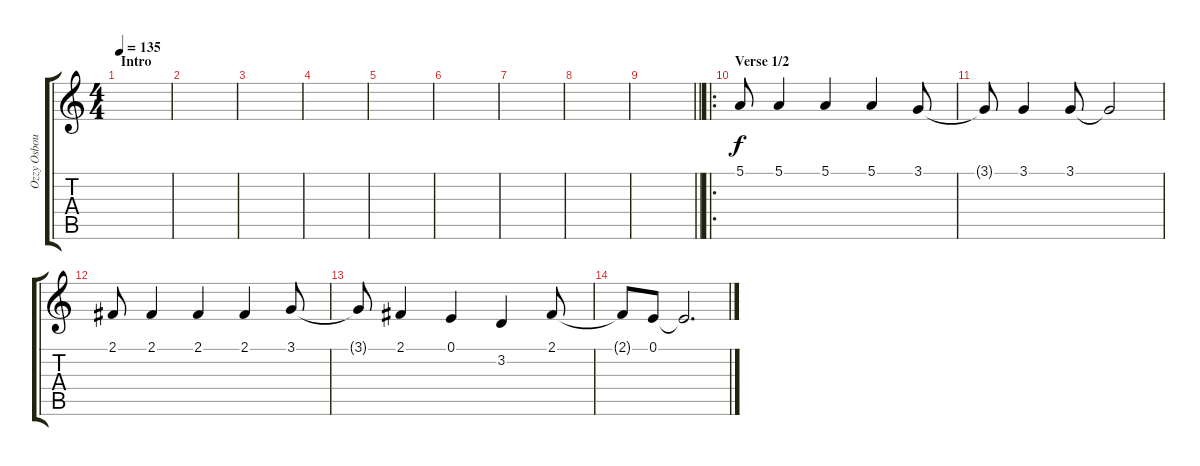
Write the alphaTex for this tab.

\track ("Ozzy Osbourne (vocal)" "Ozzy Osbou") {instrument fx4atmosphere}
\staff {score tabs}
\tuning (E4 B3 G3 D3 A2 E2) {hide}
\ts (4 4)
\section ("" "Intro")
\tempo 135
\clef g2
\ks c
|
|
|
|
|
|
|
|
\barLineRight lightlight
|
\ro
\section ("" "Verse 1/2")
5.1.8 5.1.4 5.1.4 5.1.4 3.1.8 |
3.1{t}.8 3.1.4 3.1.8 3.1{t}.2 |
2.1.8 2.1.4 2.1.4 2.1.4 3.1.8 |
3.1{t}.8 2.1.4 0.1.4 3.2.4 2.1.8 |
2.1{t}.8 0.1.8 0.1{t}.2{d}
